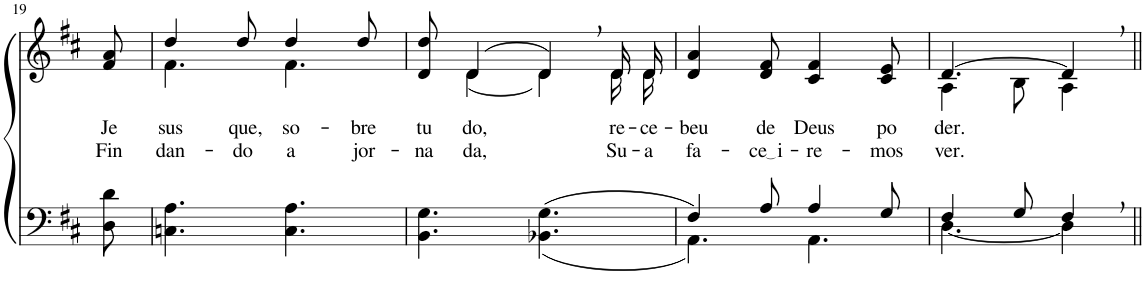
**kern	**kern	**text	**text
*part2	*part1	*part1	*part1
*staff2	*staff1	*staff1	*staff1
*I"Parte III e IV	*I"Parte I e II	*	*
!!LO:PB:g=z
*clefF4	*clefG2	*	*
*Trd1c2	*Trd1c2	*	*
*k[f#c#]	*k[f#c#]	*	*
*M6/8	*M6/8	*	*
=19	=19	=19	=19
!	!	!LO:LY:b	!LO:LY:b
8D\ 8d\	8f#/ 8a/	Je-	Fin-
=20	=20	=20	=20
*	*^	*	*
!	!	!	!LO:LY:b	!LO:LY:b
4.Cn\ 4.A\	4dd/	4.f#\	-sus	-dan-
!	!	!	!LO:LY:b	!LO:LY:b
.	8dd/	.	que,	-do
!	!	!	!LO:LY:b	!LO:LY:b
4.C\ 4.A\	4dd/	4.f#\	so-	a
!	!	!	!LO:LY:b	!LO:LY:b
.	8dd/	.	-bre	jor-
=21	=21	=21	=21	=21
!	!	!	!LO:LY:b	!LO:LY:b
4.BB\ 4.G\	8d/ 8dd/	8ryy	tu-	-na-
!	!	!	!LO:LY:b	!LO:LY:b
.	[4d/	[4d\	-do,	-da,
((4.BB-X\ 4.G\	4d,/]	4d\]	.	.
!	!	!	!LO:LY:b	!LO:LY:b
.	16d/LL	16d\LL	re-	Su-
!	!	!	!LO:LY:b	!LO:LY:b
.	16d/JJ	16d\JJ	-ce-	-a
=22	=22	=22	=22	=22
*^	*	*	*	*
!	!	!	!	!LO:LY:b	!LO:LY:b
*	*	*v	*v	*	*
4F#/)	4.AA\)	4d/ 4a/	-beu	fa-
!	!	!	!LO:LY:b	!LO:LY:b
8A/	.	8d/ 8f#/	de	ce i
!	!	!	!LO:LY:b	!LO:LY:b
4A/	4.AA\	4c#/ 4f#/	Deus	-re-
!	!	!	!LO:LY:b	!LO:LY:b
8G/	.	8c#/ 8e/	po-	-mos
=23	=23	=23	=23	=23
*	*	*^	*	*
!	!	!	!	!LO:LY:b	!LO:LY:b
4F#/	[4.D\	[4.d/	4A\	-der.	ver.
8G/	.	.	8B\	.	.
4F#,/	4D\]	4d,/]	4A\	.	.
*v	*v	*	*	*	*
*	*v	*v	*	*
=||	=||	=||	=||
*-	*-	*-	*-
